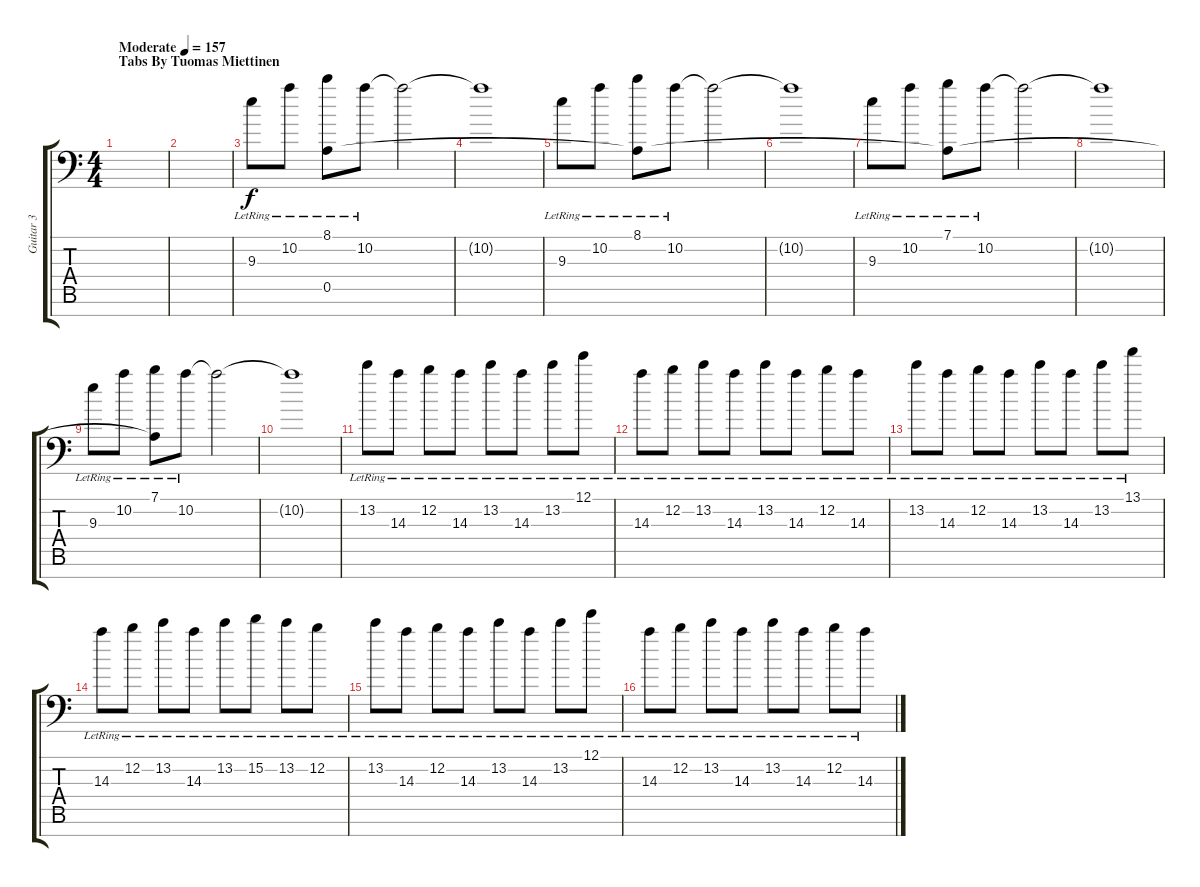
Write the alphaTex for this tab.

\track ("Guitar 3" "Guitar 3") {instrument electricguitarjazz}
\staff {score tabs}
\tuning (E4 B3 G3 D3 A2 E2 A1) {hide}
\ts (4 4)
\section ("" "Tabs By Tuomas Miettinen")
\tempo (157 "Moderate")
\clef f4
\ks c
|
|
9.3{lr}.8 10.2{lr}.8 (8.1{lr} 0.5).8 10.2{lr}.8 10.2{t}.2 |
10.2{t}.1 |
9.3{lr}.8 10.2{lr}.8 (8.1{lr} 0.5{t}).8 10.2{lr}.8 10.2{t}.2 |
10.2{t}.1 |
9.3{lr}.8 10.2{lr}.8 (7.1{lr} 0.5{t}).8 10.2{lr}.8 10.2{t}.2 |
10.2{t}.1 |
9.3{lr}.8 10.2{lr}.8 (7.1{lr} 0.5{t}).8 10.2{lr}.8 10.2{t}.2 |
10.2{t}.1 |
13.2{lr}.8 14.3{lr}.8 12.2{lr}.8 14.3{lr}.8 13.2{lr}.8 14.3{lr}.8 13.2{lr}.8 12.1{lr}.8 |
14.3{lr}.8 12.2{lr}.8 13.2{lr}.8 14.3{lr}.8 13.2{lr}.8 14.3{lr}.8 12.2{lr}.8 14.3{lr}.8 |
13.2{lr}.8 14.3{lr}.8 12.2{lr}.8 14.3{lr}.8 13.2{lr}.8 14.3{lr}.8 13.2{lr}.8 13.1{lr}.8 |
14.3{lr}.8 12.2{lr}.8 13.2{lr}.8 14.3{lr}.8 13.2{lr}.8 15.2{lr}.8 13.2{lr}.8 12.2{lr}.8 |
13.2{lr}.8 14.3{lr}.8 12.2{lr}.8 14.3{lr}.8 13.2{lr}.8 14.3{lr}.8 13.2{lr}.8 12.1{lr}.8 |
14.3{lr}.8 12.2{lr}.8 13.2{lr}.8 14.3{lr}.8 13.2{lr}.8 14.3{lr}.8 12.2{lr}.8 14.3{lr}.8
